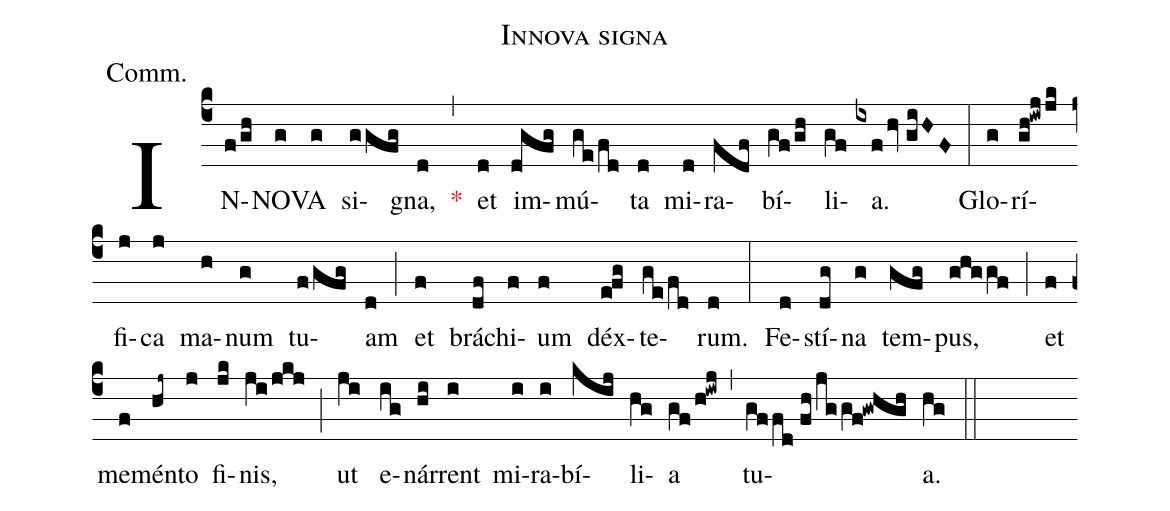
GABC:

name:Innova signa;
annotation:Comm.;
mode:VIII.;
office-part:Communion;
%%
(c4) IN(f/gh)NO(g)VA(g) si(ggfg)gna,(d) <v>\red{*}</v>(,) et(d) im(dgfg)mú(ge/fd)ta(d) mi(d)ra(fdf)bí(gf/gh)li(gf)a.(ixfhv//giHF) (:) Glo(g)rí(gh!iwjjk)fi(j)ca(j) ma(h)num(g) tu(f/gfg)am(d) (;) et(f) brá(df)chi(f)um(f) déx(e!fg)te(ge/fd)rum.(d) (:) Fe(d)stí(dg)na(g) tem(gfg)pus,(ghggf) (;) et(f) me(f)mén(hj~)to(j) fi(jk)nis,(ji/jkj) (;) ut(ji) e(ig)nár(hi)rent(i) mi(i)ra(i)bí(kij)li(hg)a(gf/h!iwj) (,) tu(gffd//fh/jggf!gwhgh)a.(hg) (::)
